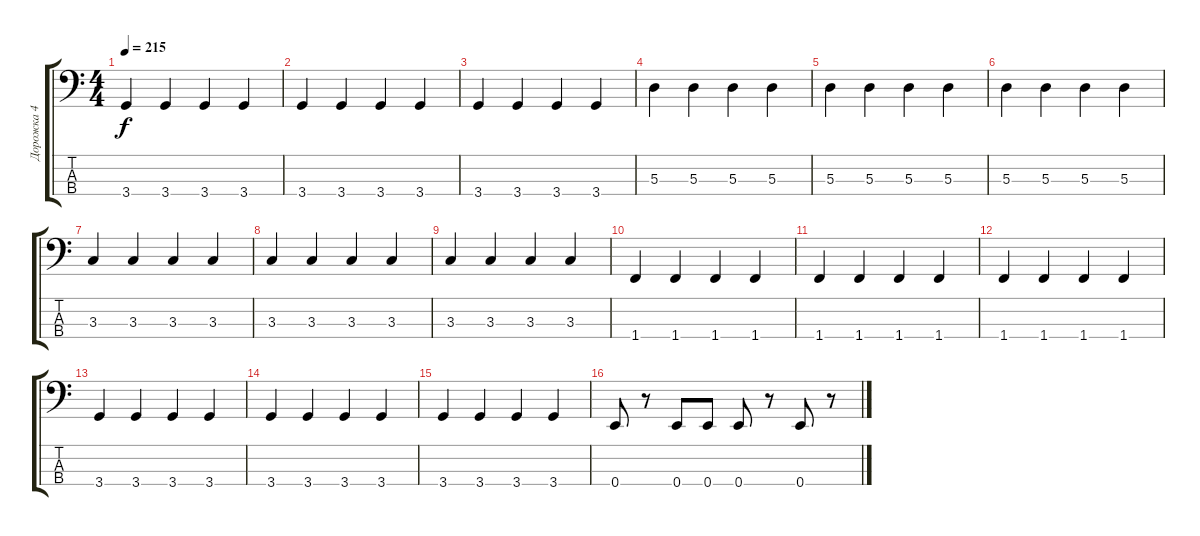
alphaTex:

\track ("Дорожка 4" "Дорожка 4") {instrument electricbassfinger}
\staff {score tabs}
\tuning (G2 D2 A1 E1) {hide}
\ts (4 4)
\tempo 215
\clef f4
\ks c
3.4.4{dy f} 3.4.4 3.4.4 3.4.4 |
3.4.4 3.4.4 3.4.4 3.4.4 |
3.4.4 3.4.4 3.4.4 3.4.4 |
5.3.4 5.3.4 5.3.4 5.3.4 |
5.3.4 5.3.4 5.3.4 5.3.4 |
5.3.4 5.3.4 5.3.4 5.3.4 |
3.3.4 3.3.4 3.3.4 3.3.4 |
3.3.4 3.3.4 3.3.4 3.3.4 |
3.3.4 3.3.4 3.3.4 3.3.4 |
1.4.4 1.4.4 1.4.4 1.4.4 |
1.4.4 1.4.4 1.4.4 1.4.4 |
1.4.4 1.4.4 1.4.4 1.4.4 |
3.4.4 3.4.4 3.4.4 3.4.4 |
3.4.4 3.4.4 3.4.4 3.4.4 |
3.4.4 3.4.4 3.4.4 3.4.4 |
0.4.8 r.8 0.4.8 0.4.8 0.4.8 r.8 0.4.8 r.8
